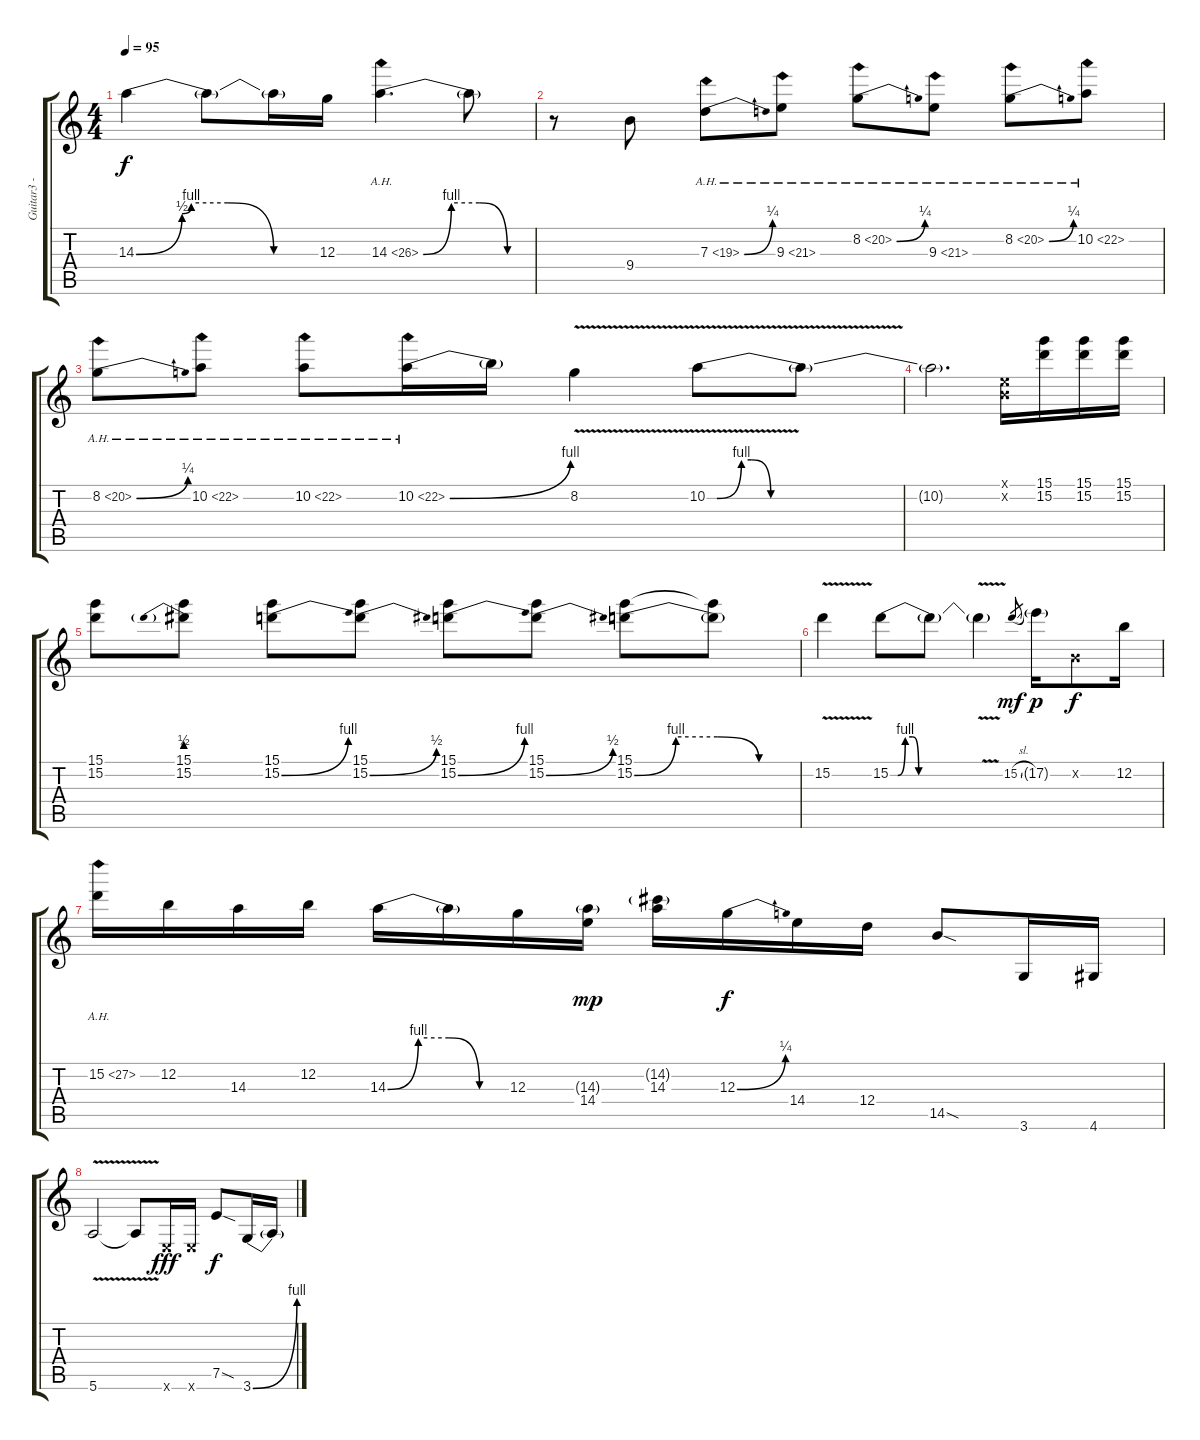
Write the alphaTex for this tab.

\track ("Guitar3 - David Gilmour (main)" "Guitar3 - ") {instrument overdrivenguitar}
\staff {score tabs}
\tuning (E4 B3 G3 D3 A2 E2) {hide}
\ts (4 4)
\tempo 95
\clef g2
\ks c
14.3{be (custom 0 0 15 2 18 4 30 4 45 0 60 0)}.4{dy f} 14.3{t}.8 14.3{t}.16 12.3.16 14.3{be (custom 0 0 15 4 30 4 45 0 60 0) ah 12}.4{d} 14.3{t}.8 |
r.8 9.4.8 7.3{be (bend 0 0 60 1) ah 12}.8 9.3{ah 12}.8 8.2{be (bend 0 0 60 1) ah 12}.8 9.3{ah 12}.8 8.2{be (bend 0 0 60 1) ah 12}.8 10.2{ah 12}.8 |
8.2{be (bend 0 0 60 1) ah 12}.8 10.2{ah 12}.8 10.2{ah 12}.8 10.2{be (bend 0 0 60 4) ah 12}.16 10.2{t}.16 8.2{v}.4 10.2{be (custom 0 0 2 0 7 4 9 4 13 0 45 0 60 0) v}.8 10.2{t}.8 |
10.2{t}.2{d} (0.1{x} 0.2{x}).16 (15.1 15.2).16 (15.1 15.2).16 (15.1 15.2).16 |
(15.1 15.2).8 (15.1 15.2{be (prebend 0 2 60 2)}).8 (15.1 15.2{be (bend 0 0 60 4)}).8 (15.1 15.2{be (bend 0 0 60 2)}).8 (15.1 15.2{be (bend 0 0 60 4)}).8 (15.1 15.2{be (bend 0 0 60 2)}).8 (15.1 15.2{be (custom 0 0 15 4 30 4 45 0 60 0)}).8 (15.1{t} 15.2{t}).8 |
15.2{v}.4 15.2{be (custom 0 0 5 0 10 4 15 4 19 0 60 0)}.8 15.2{t}.8 15.2{v t}.4 15.2{sl}.8{gr dy mf} 17.2{g}.16{dy p} 0.2{x}.8{dy f} 12.2.16 |
15.2{ah 12}.16 12.2.16 14.3.16 12.2.16 14.3{be (custom 0 0 15 4 30 4 45 0 60 0)}.16 14.3{t}.16 12.3.16 (14.3{g} 14.4).16{dy mp} (14.2{g} 14.3).16 12.3{be (bend 0 0 60 1)}.16{dy f} 14.4.16 12.4.16 14.5{sod}.8 3.6.16 4.6.16 |
5.6{v}.2 5.6{t}.8 0.6{x}.16{dy fff} 0.6{x}.16 7.5{sod}.8{dy f} 3.6{be (bend 0 0 60 4)}.16 3.6{t}.16
